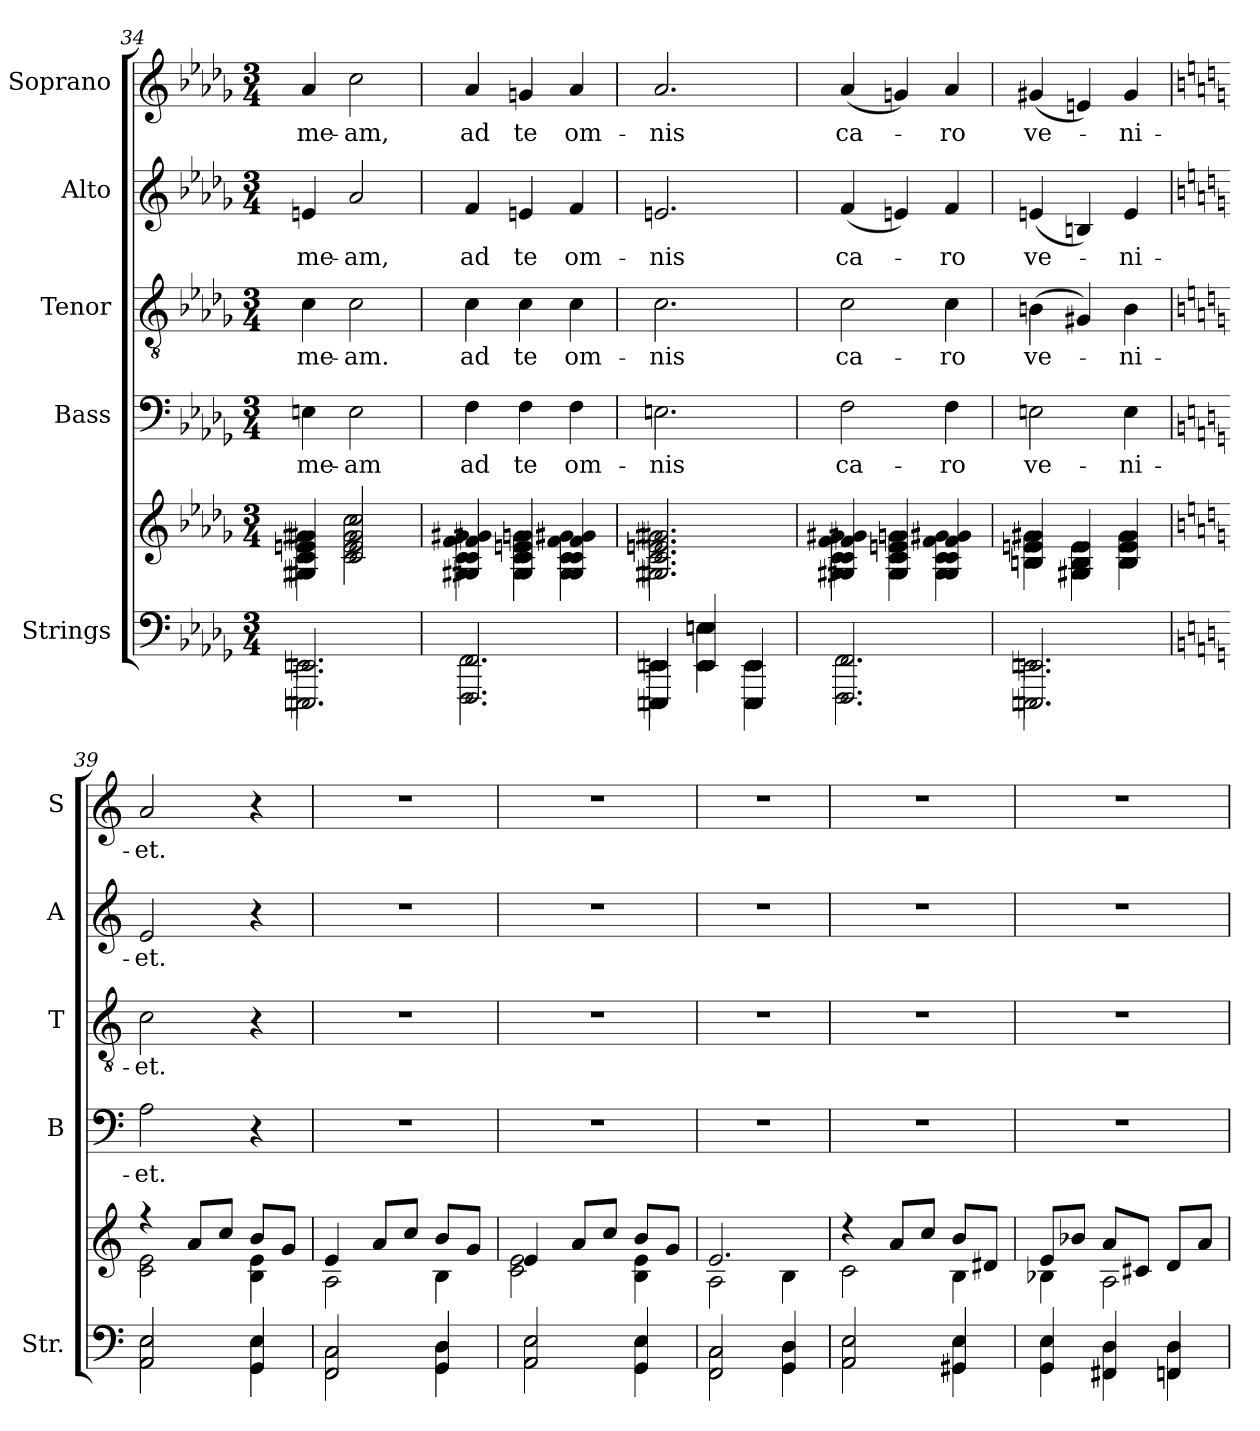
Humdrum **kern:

**kern	**kern	**kern	**text	**kern	**text	**kern	**text	**kern	**text
*part5	*part5	*part4	*part4	*part3	*part3	*part2	*part2	*part1	*part1
*staff6	*staff5	*staff4	*staff4	*staff3	*staff3	*staff2	*staff2	*staff1	*staff1
*I"Strings	*	*I"Bass	*	*I"Tenor	*	*I"Alto	*	*I"Soprano	*
*I'Str.	*	*I'B	*	*I'T	*	*I'A	*	*I'S	*
*clefF4	*clefG2	*clefF4	*	*clefGv2	*	*clefG2	*	*clefG2	*
*k[b-e-a-d-g-]	*k[b-e-a-d-g-]	*k[b-e-a-d-g-]	*	*k[b-e-a-d-g-]	*	*k[b-e-a-d-g-]	*	*k[b-e-a-d-g-]	*
*D-:	*D-:	*D-:	*	*D-:	*	*D-:	*	*D-:	*
*M3/4	*M3/4	*M3/4	*	*M3/4	*	*M3/4	*	*M3/4	*
=34	=34	=34	=34	=34	=34	=34	=34	=34	=34
*^	*^	*	*	*	*	*	*	*	*
!	!	!	!	!	!LO:LY:b	!	!LO:LY:b	!	!LO:LY:b	!	!LO:LY:b
2.EEEn/ 2.EEn/	2.EEEn\ 2.EEn\	4G#X/ 4c/ 4en/ 4g#X/	4G#X\ 4c\ 4en\ 4g#X\	4En	me-	4c	me-	4en	me-	4a-	me-
!	!	!	!	!	!LO:LY:b	!	!LO:LY:b	!	!LO:LY:b	!	!LO:LY:b
.	.	2c/ 2e/ 2g#/ 2cc/	2c\ 2e\ 2g#\ 2cc\	2E	-am	2c	-am.	2a-	-am,	2cc	-am,
=35	=35	=35	=35	=35	=35	=35	=35	=35	=35	=35	=35
!	!	!	!	!	!LO:LY:b	!	!LO:LY:b	!	!LO:LY:b	!	!LO:LY:b
2.FFF/ 2.FF/	2.FFF\ 2.FF\	4G#X/ 4c/ 4f/ 4g#X/	4G#X\ 4c\ 4f\ 4g#X\	4F	ad	4c	ad	4f	ad	4a-	ad
!	!	!	!	!	!LO:LY:b	!	!LO:LY:b	!	!LO:LY:b	!	!LO:LY:b
.	.	4G#/ 4c/ 4en/ 4gn/	4G#\ 4c\ 4en\ 4gn\	4F	te	4c	te	4en	te	4gn	te
!	!	!	!	!	!LO:LY:b	!	!LO:LY:b	!	!LO:LY:b	!	!LO:LY:b
.	.	4G#/ 4c/ 4f/ 4g#X/	4G#\ 4c\ 4f\ 4g#X\	4F	om-	4c	om-	4f	om-	4a-	om-
=36	=36	=36	=36	=36	=36	=36	=36	=36	=36	=36	=36
!	!	!	!	!	!LO:LY:b	!	!LO:LY:b	!	!LO:LY:b	!	!LO:LY:b
4EEEn/ 4EEn/	4EEEn\ 4EEn\	2.G#X/ 2.c/ 2.en/ 2.g#X/	2.G#X\ 2.c\ 2.en\ 2.g#X\	2.En	-nis	2.c	-nis	2.en	-nis	2.a-	-nis
4EE/ 4En/	4EE\ 4En\	.	.	.	.	.	.	.	.	.	.
4EEE/ 4EE/	4EEE\ 4EE\	.	.	.	.	.	.	.	.	.	.
=37	=37	=37	=37	=37	=37	=37	=37	=37	=37	=37	=37
!	!	!	!	!	!LO:LY:b	!	!LO:LY:b	!	!LO:LY:b	!	!LO:LY:b
2.FFF/ 2.FF/	2.FFF\ 2.FF\	4G#X/ 4c/ 4f/ 4g#X/	4G#X\ 4c\ 4f\ 4g#X\	2F	ca-	2c	ca-	(<4f	ca-	(<4a-	ca-
.	.	4G#/ 4c/ 4en/ 4gn/	4G#\ 4c\ 4en\ 4gn\	.	.	.	.	4en)	.	4gn)	.
!	!	!	!	!	!LO:LY:b	!	!LO:LY:b	!	!LO:LY:b	!	!LO:LY:b
.	.	4G#/ 4c/ 4f/ 4g#X/	4G#\ 4c\ 4f\ 4g#X\	4F	-ro	4c	-ro	4f	-ro	4a-	-ro
=38	=38	=38	=38	=38	=38	=38	=38	=38	=38	=38	=38
!	!	!	!	!	!LO:LY:b	!	!LO:LY:b	!	!LO:LY:b	!	!LO:LY:b
2.EEEn/ 2.EEn/	2.EEEn\ 2.EEn\	4Bn/ 4en/ 4g#X/	4Bn\ 4en\ 4g#X\	2En	ve-	(<4Bn	ve-	(<4en	ve-	(<4g#X	ve-
.	.	4G#X/ 4B/ 4e/	4G#X\ 4B\ 4e\	.	.	4G#X)	.	4Bn)	.	4en)	.
!	!	!	!	!	!LO:LY:b	!	!LO:LY:b	!	!LO:LY:b	!	!LO:LY:b
.	.	4B/ 4e/ 4g#/	4B\ 4e\ 4g#\	4E	-ni-	4B	-ni-	4e	-ni-	4g#	-ni-
=39	=39	=39	=39	=39	=39	=39	=39	=39	=39	=39	=39
*k[]	*	*k[]	*	*k[]	*	*k[]	*	*k[]	*	*k[]	*
*C:	*	*C:	*	*C:	*	*C:	*	*C:	*	*C:	*
!	!	!	!	!	!LO:LY:b	!	!LO:LY:b	!	!LO:LY:b	!	!LO:LY:b
2AA/ 2E/	2AA\ 2E\	4r	2c\ 2e\	2A	-et.	2c	-et.	2e	-et.	2a	-et.
.	.	8a/L	.	.	.	.	.	.	.	.	.
.	.	8cc/J	.	.	.	.	.	.	.	.	.
4GG/ 4E/	4GG\ 4E\	8b/L	4B\ 4e\	4r	.	4r	.	4r	.	4r	.
.	.	8g/J	.	.	.	.	.	.	.	.	.
=40	=40	=40	=40	=40	=40	=40	=40	=40	=40	=40	=40
!	!	!	!	!LO:N:vis=2	!	!LO:N:vis=2	!	!LO:N:vis=2	!	!LO:N:vis=2	!
2FF/ 2C/	2FF\ 2C\	4e/	2A\	2.r	.	2.r	.	2.r	.	2.r	.
.	.	8a/L	.	.	.	.	.	.	.	.	.
.	.	8cc/J	.	.	.	.	.	.	.	.	.
4GG/ 4D/	4GG\ 4D\	8b/L	4B\	.	.	.	.	.	.	.	.
.	.	8g/J	.	.	.	.	.	.	.	.	.
=41	=41	=41	=41	=41	=41	=41	=41	=41	=41	=41	=41
!	!	!	!	!LO:N:vis=2	!	!LO:N:vis=2	!	!LO:N:vis=2	!	!LO:N:vis=2	!
2AA/ 2E/	2AA\ 2E\	4e/	2c\ 2e\	2.r	.	2.r	.	2.r	.	2.r	.
.	.	8a/L	.	.	.	.	.	.	.	.	.
.	.	8cc/J	.	.	.	.	.	.	.	.	.
4GG/ 4E/	4GG\ 4E\	8b/L	4B\ 4e\	.	.	.	.	.	.	.	.
.	.	8g/J	.	.	.	.	.	.	.	.	.
=42	=42	=42	=42	=42	=42	=42	=42	=42	=42	=42	=42
!	!	!	!	!LO:N:vis=2	!	!LO:N:vis=2	!	!LO:N:vis=2	!	!LO:N:vis=2	!
2FF/ 2C/	2FF\ 2C\	2.e/	2A\	2.r	.	2.r	.	2.r	.	2.r	.
4GG/ 4D/	4GG\ 4D\	.	4B\	.	.	.	.	.	.	.	.
=43	=43	=43	=43	=43	=43	=43	=43	=43	=43	=43	=43
!	!	!	!	!LO:N:vis=2	!	!LO:N:vis=2	!	!LO:N:vis=2	!	!LO:N:vis=2	!
2AA/ 2E/	2AA\ 2E\	4r	2c\	2.r	.	2.r	.	2.r	.	2.r	.
.	.	8a/L	.	.	.	.	.	.	.	.	.
.	.	8cc/J	.	.	.	.	.	.	.	.	.
4GG#X/ 4E/	4GG#X\ 4E\	8b/L	4B\	.	.	.	.	.	.	.	.
.	.	8d#X/J	.	.	.	.	.	.	.	.	.
=44	=44	=44	=44	=44	=44	=44	=44	=44	=44	=44	=44
!	!	!	!	!LO:N:vis=2	!	!LO:N:vis=2	!	!LO:N:vis=2	!	!LO:N:vis=2	!
4GG/ 4E/	4GG\ 4E\	8e/L	4B-X\	2.r	.	2.r	.	2.r	.	2.r	.
.	.	8b-X/J	.	.	.	.	.	.	.	.	.
4FF#X/ 4D/	4FF#X\ 4D\	8a/L	2A\	.	.	.	.	.	.	.	.
.	.	8c#X/J	.	.	.	.	.	.	.	.	.
4FFn/ 4D/	4FFn\ 4D\	8d/L	.	.	.	.	.	.	.	.	.
.	.	8a/J	.	.	.	.	.	.	.	.	.
*v	*v	*	*	*	*	*	*	*	*	*	*
*	*v	*v	*	*	*	*	*	*	*	*
=	=	=	=	=	=	=	=	=	=
*-	*-	*-	*-	*-	*-	*-	*-	*-	*-
